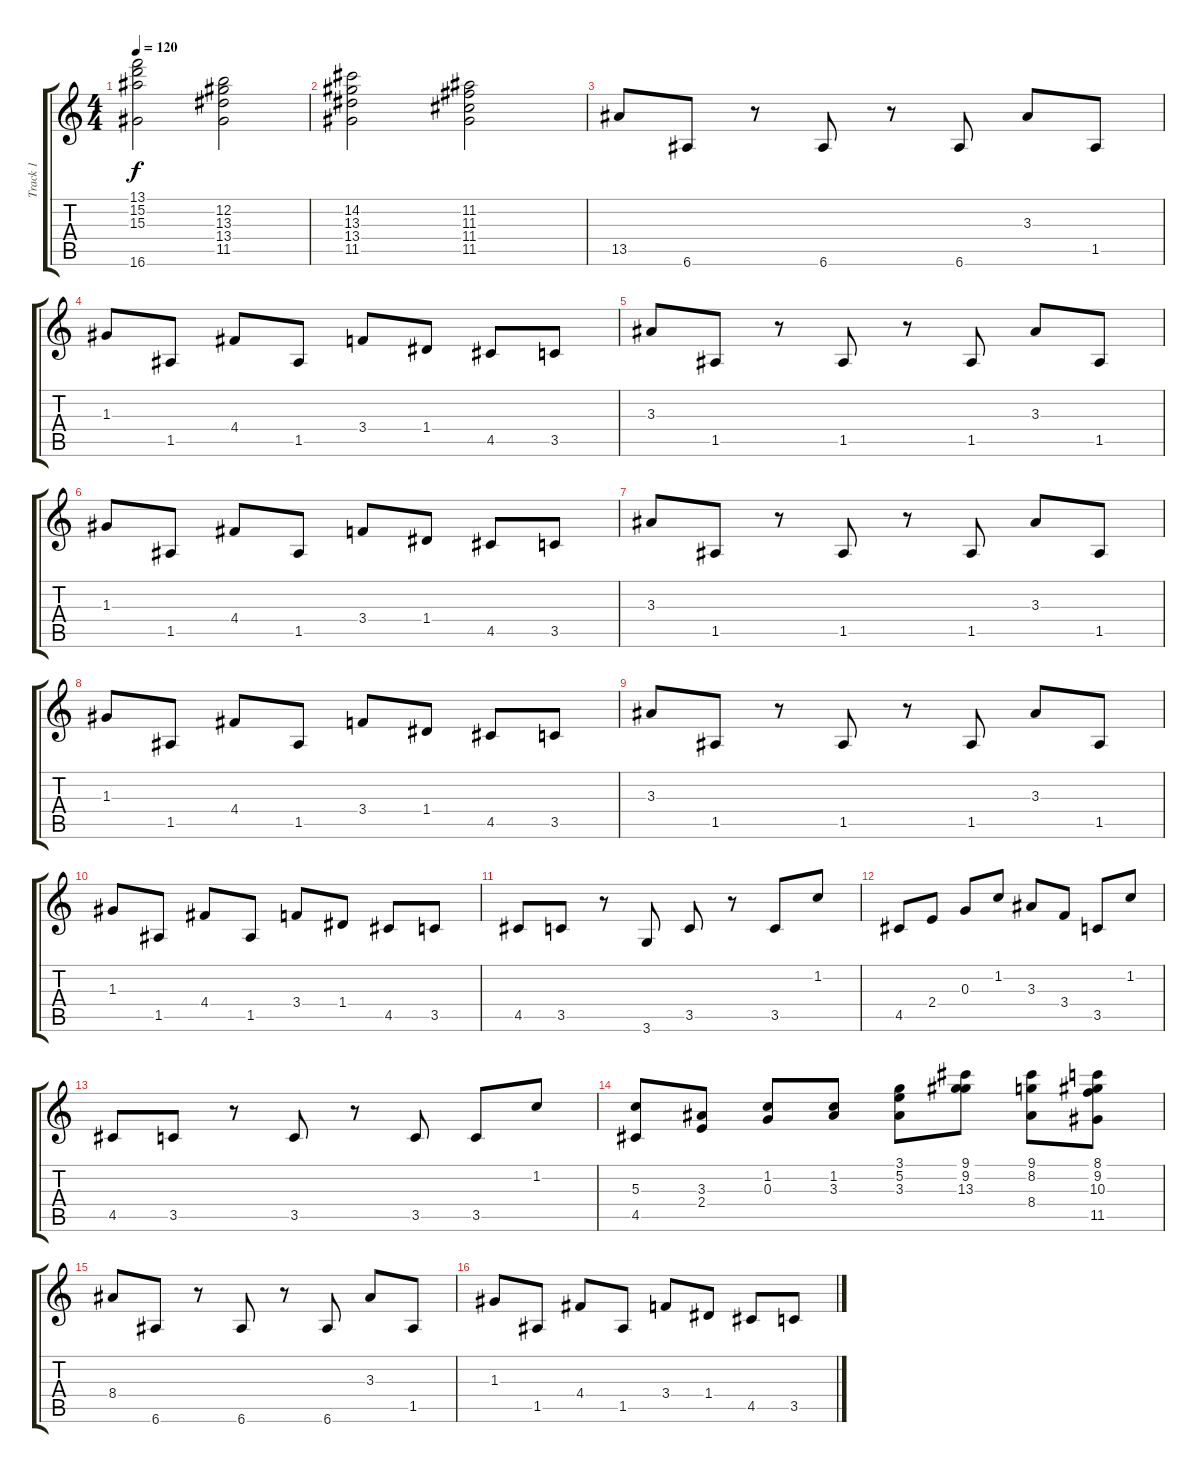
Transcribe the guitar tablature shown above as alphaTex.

\track ("Track 1" "Track 1") {instrument acousticguitarnylon}
\staff {score tabs}
\tuning (E4 B3 G3 D3 A2 E2) {hide}
\ts (4 4)
\tempo 120
\clef g2
\ks c
(13.1 15.2 15.3 16.6).2{dy f} (12.2 13.3 13.4 11.5).2 |
(14.2 13.3 13.4 11.5).2 (11.2 11.3 11.4 11.5).2 |
13.5.8 6.6.8 r.8 6.6.8 r.8 6.6.8 3.3.8 1.5.8 |
1.3.8 1.5.8 4.4.8 1.5.8 3.4.8 1.4.8 4.5.8 3.5.8 |
3.3.8 1.5.8 r.8 1.5.8 r.8 1.5.8 3.3.8 1.5.8 |
1.3.8 1.5.8 4.4.8 1.5.8 3.4.8 1.4.8 4.5.8 3.5.8 |
3.3.8 1.5.8 r.8 1.5.8 r.8 1.5.8 3.3.8 1.5.8 |
1.3.8 1.5.8 4.4.8 1.5.8 3.4.8 1.4.8 4.5.8 3.5.8 |
3.3.8 1.5.8 r.8 1.5.8 r.8 1.5.8 3.3.8 1.5.8 |
1.3.8 1.5.8 4.4.8 1.5.8 3.4.8 1.4.8 4.5.8 3.5.8 |
4.5.8 3.5.8 r.8 3.6.8 3.5.8 r.8 3.5.8 1.2.8 |
4.5.8 2.4.8 0.3.8 1.2.8 3.3.8 3.4.8 3.5.8 1.2.8 |
4.5.8 3.5.8 r.8 3.5.8 r.8 3.5.8 3.5.8 1.2.8 |
(5.3 4.5).8 (3.3 2.4).8 (1.2 0.3).8 (1.2 3.3).8 (3.1 5.2 3.3).8 (9.1 9.2 13.3).8 (9.1 8.2 8.4).8 (8.1 9.2 10.3 11.5).8 |
8.4.8 6.6.8 r.8 6.6.8 r.8 6.6.8 3.3.8 1.5.8 |
1.3.8 1.5.8 4.4.8 1.5.8 3.4.8 1.4.8 4.5.8 3.5.8
